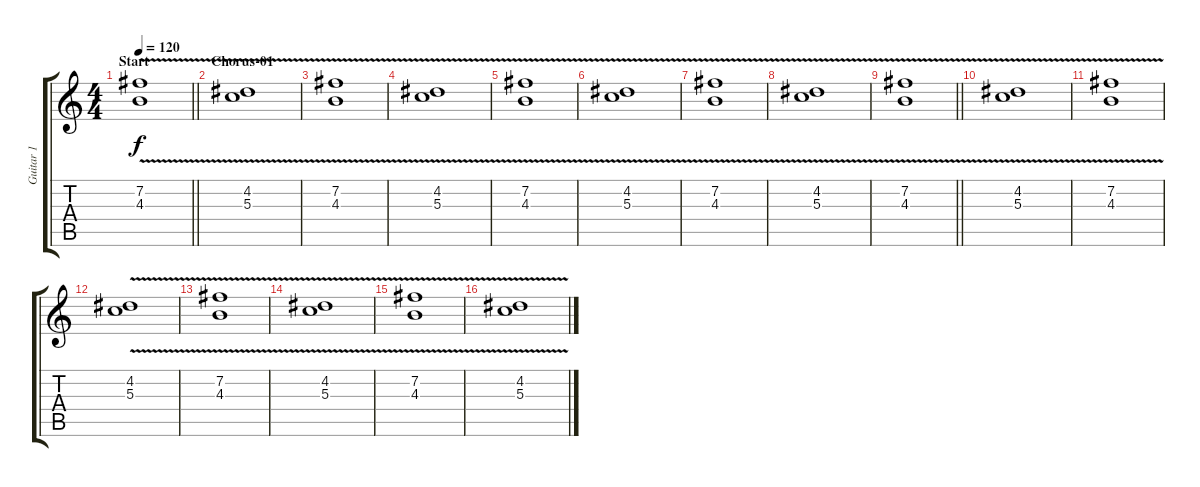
\track ("Guitar 1" "Guitar 1") {instrument acousticguitarsteel}
\staff {score tabs}
\tuning (E4 B3 G3 D3 A2 E2) {hide}
\ts (4 4)
\section ("" "Start")
\tempo 120
\clef g2
\barLineRight lightlight
\ks c
(7.2{v} 4.3).1{dy f} |
\section ("" "Chorus-01")
(4.2{v} 5.3).1 |
(7.2{v} 4.3).1 |
(4.2{v} 5.3).1 |
(7.2{v} 4.3).1 |
(4.2{v} 5.3).1 |
(7.2{v} 4.3).1 |
(4.2{v} 5.3).1 |
\barLineRight lightlight
(7.2{v} 4.3).1 |
\section ("" "")
(4.2{v} 5.3).1 |
(7.2{v} 4.3).1 |
(4.2{v} 5.3).1 |
(7.2{v} 4.3).1 |
(4.2{v} 5.3).1 |
(7.2{v} 4.3).1 |
(4.2{v} 5.3).1
